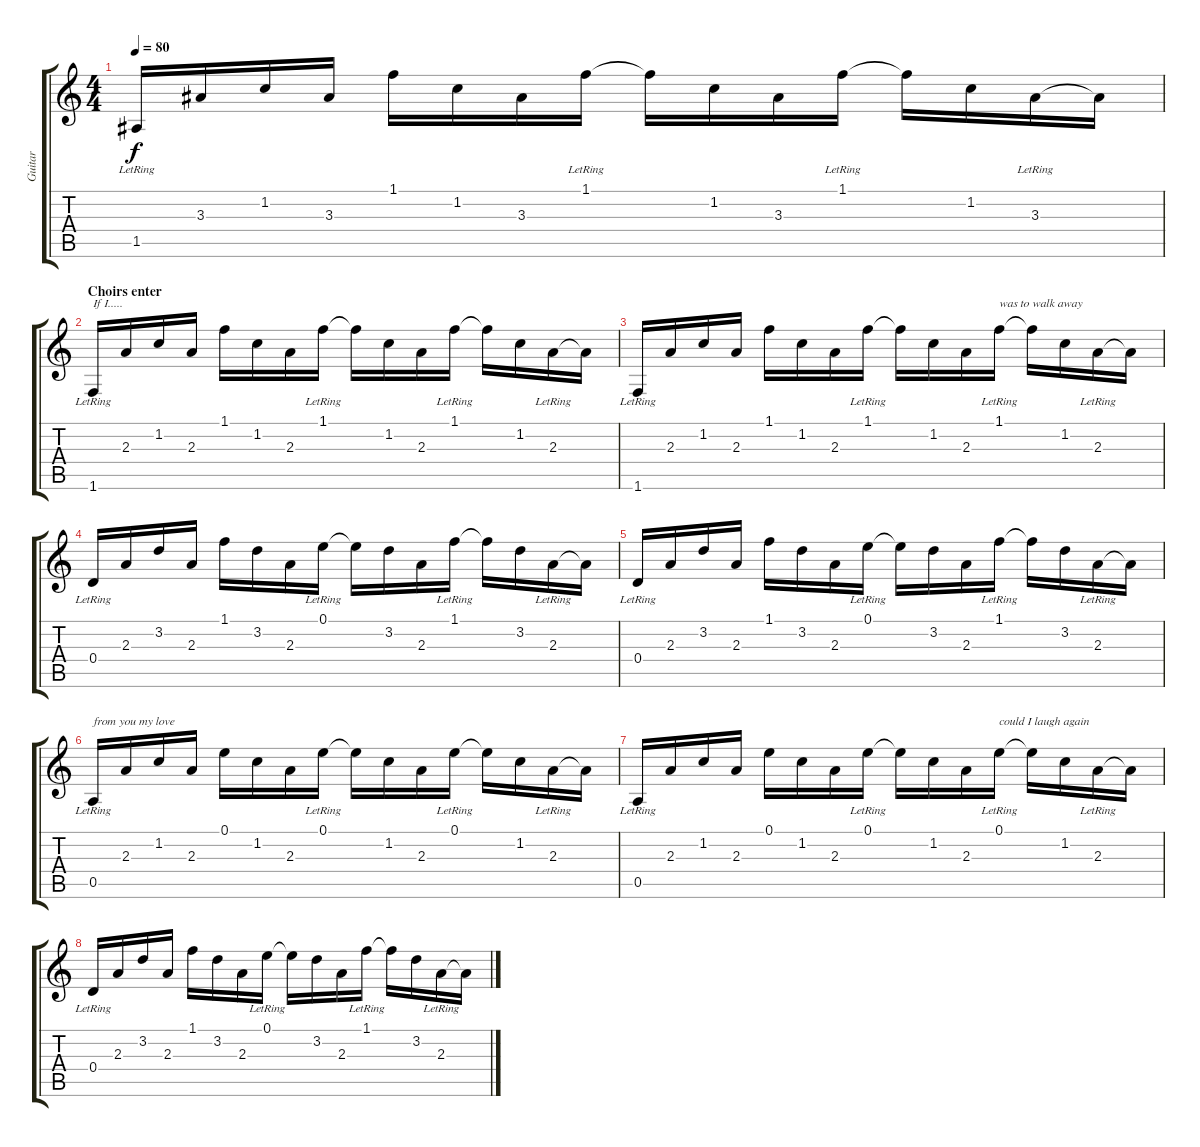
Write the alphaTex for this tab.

\track ("Guitar" "Guitar") {instrument acousticguitarsteel}
\staff {score tabs}
\tuning (E4 B3 G3 D3 A2 E2) {hide}
\ts (4 4)
\tempo 80
\clef g2
\ks c
1.5{lr}.16{dy f} 3.3.16 1.2.16 3.3.16 1.1.16 1.2.16 3.3.16 1.1{lr}.16 1.1{t}.16 1.2.16 3.3.16 1.1{lr}.16 1.1{t}.16 1.2.16 3.3{lr}.16 3.3{t}.16 |
\section ("" "Choirs enter")
1.6{lr}.16{txt "If I....."} 2.3.16 1.2.16 2.3.16 1.1.16 1.2.16 2.3.16 1.1{lr}.16 1.1{t}.16 1.2.16 2.3.16 1.1{lr}.16 1.1{t}.16 1.2.16 2.3{lr}.16 2.3{t}.16 |
1.6{lr}.16 2.3.16 1.2.16 2.3.16 1.1.16 1.2.16 2.3.16 1.1{lr}.16 1.1{t}.16 1.2.16 2.3.16 1.1{lr}.16{txt "was to walk away"} 1.1{t}.16 1.2.16 2.3{lr}.16 2.3{t}.16 |
0.4{lr}.16 2.3.16 3.2.16 2.3.16 1.1.16 3.2.16 2.3.16 0.1{lr}.16 0.1{t}.16 3.2.16 2.3.16 1.1{lr}.16 1.1{t}.16 3.2.16 2.3{lr}.16 2.3{t}.16 |
0.4{lr}.16 2.3.16 3.2.16 2.3.16 1.1.16 3.2.16 2.3.16 0.1{lr}.16 0.1{t}.16 3.2.16 2.3.16 1.1{lr}.16 1.1{t}.16 3.2.16 2.3{lr}.16 2.3{t}.16 |
0.5{lr}.16{txt "from you my love"} 2.3.16 1.2.16 2.3.16 0.1.16 1.2.16 2.3.16 0.1{lr}.16 0.1{t}.16 1.2.16 2.3.16 0.1{lr}.16 0.1{t}.16 1.2.16 2.3{lr}.16 2.3{t}.16 |
0.5{lr}.16 2.3.16 1.2.16 2.3.16 0.1.16 1.2.16 2.3.16 0.1{lr}.16 0.1{t}.16 1.2.16 2.3.16 0.1{lr}.16{txt "could I laugh again"} 0.1{t}.16 1.2.16 2.3{lr}.16 2.3{t}.16 |
0.4{lr}.16 2.3.16 3.2.16 2.3.16 1.1.16 3.2.16 2.3.16 0.1{lr}.16 0.1{t}.16 3.2.16 2.3.16 1.1{lr}.16 1.1{t}.16 3.2.16 2.3{lr}.16 2.3{t}.16
